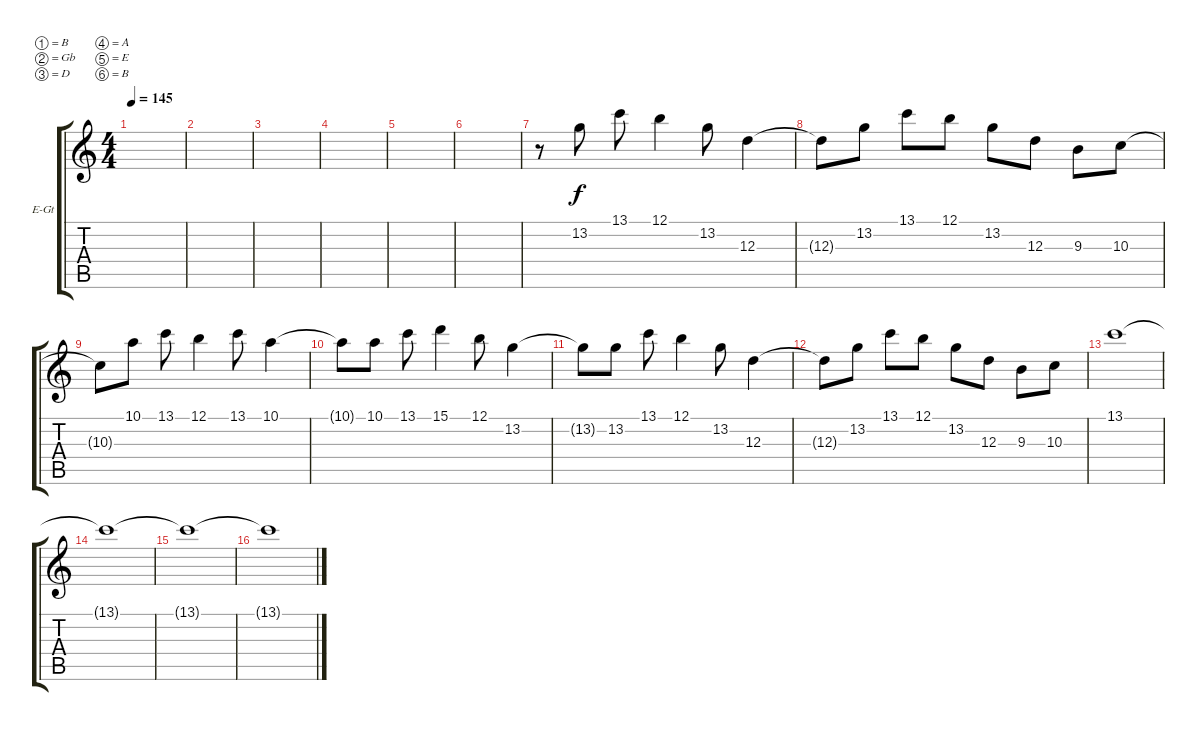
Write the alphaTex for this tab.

\bracketExtendMode groupsimilarinstruments
\firstSystemTrackNameOrientation horizontal
\otherSystemsTrackNameOrientation horizontal
\track ("Electric Lead-1" "E-Gt") {instrument distortionguitar}
\staff {score tabs}
\tuning (B3 Gb3 D3 A2 E2 B1)
\ts (4 4)
\tempo 145
\clef g2
\ks c
|
|
|
|
|
|
r.8 13.2.8 13.1.8 12.1.4 13.2.8 12.3.4 |
12.3{t}.8 13.2.8 13.1.8 12.1.8 13.2.8 12.3.8 9.3.8 10.3.8 |
10.3{t}.8 10.1.8 13.1.8 12.1.4 13.1.8 10.1.4 |
10.1{t}.8 10.1.8 13.1.8 15.1.4 12.1.8 13.2.4 |
13.2{t}.8 13.2.8 13.1.8 12.1.4 13.2.8 12.3.4 |
12.3{t}.8 13.2.8 13.1.8 12.1.8 13.2.8 12.3.8 9.3.8 10.3.8 |
13.1.1 |
13.1{t}.1 |
13.1{t}.1 |
13.1{t}.1
